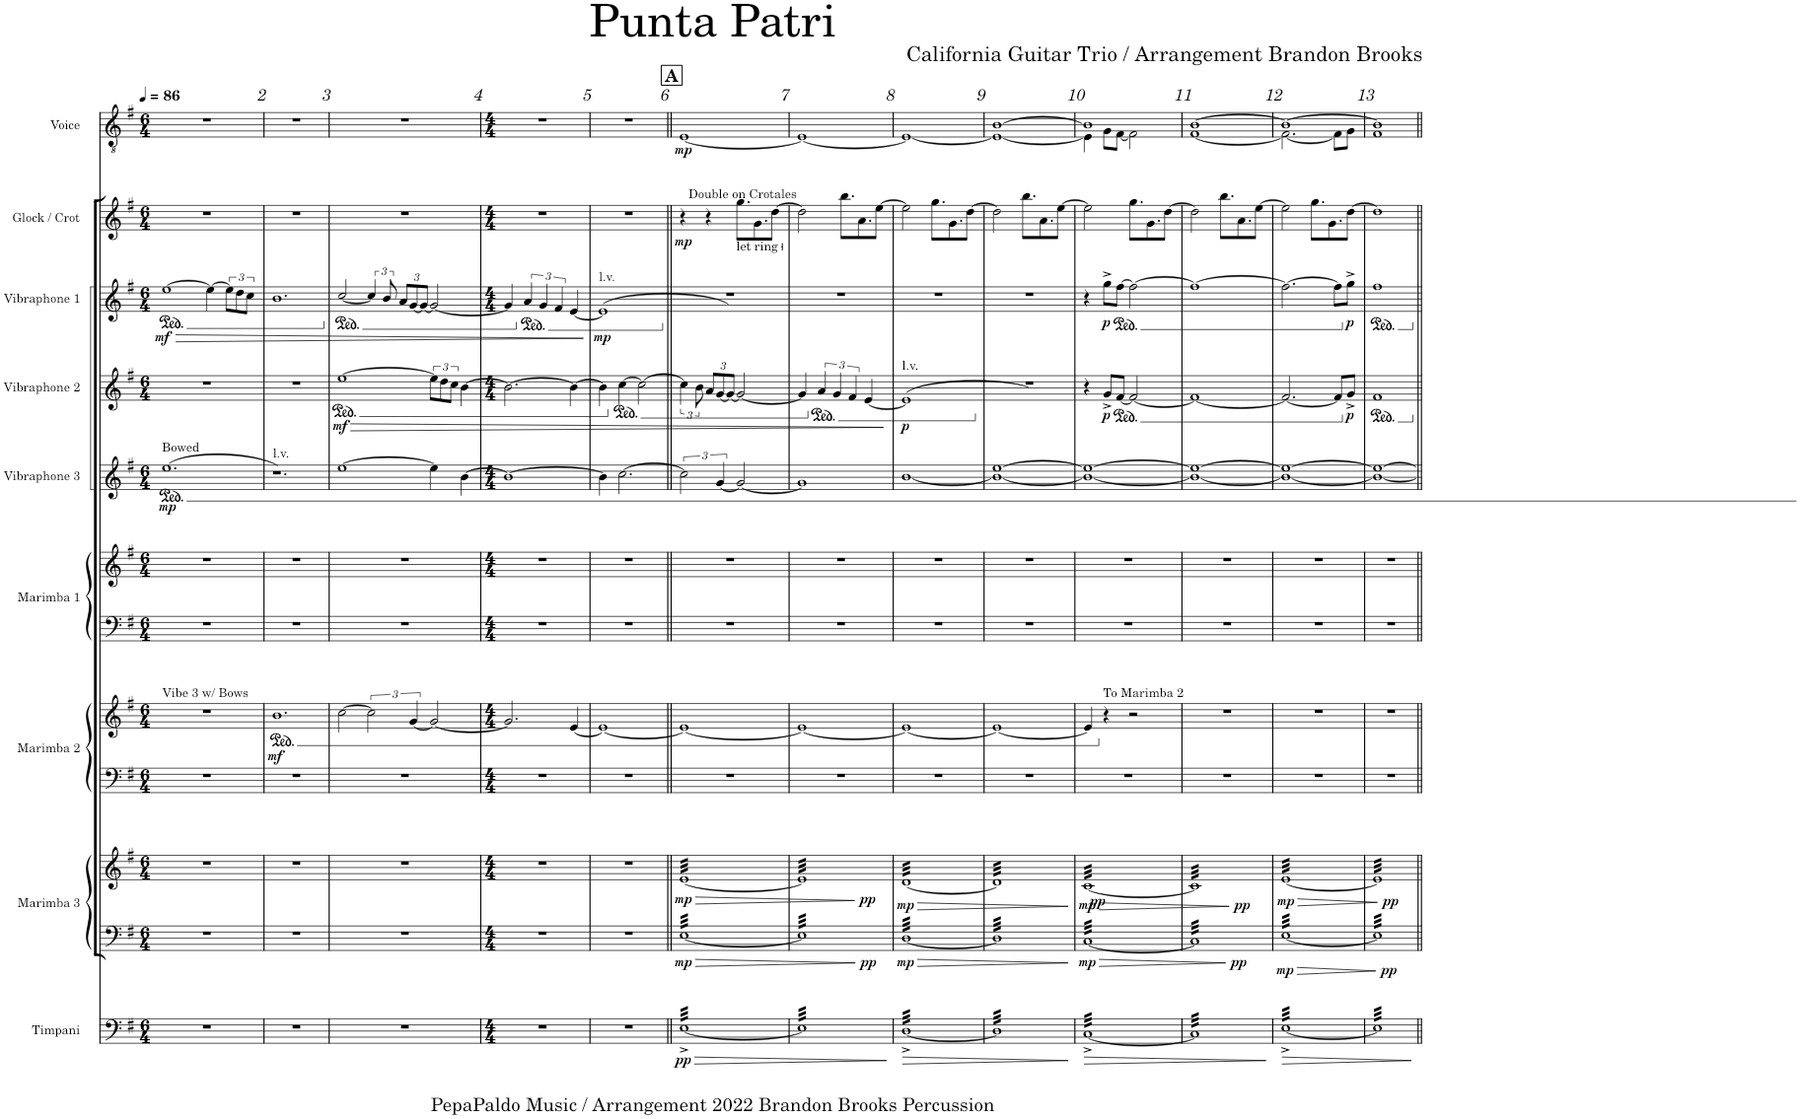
**kern	**dynam	**kern	**kern	**dynam	**kern	**kern	**dynam	**kern	**kern	**kern	**dynam	**kern	**dynam	**kern	**dynam	**kern	**dynam	**kern	**dynam
*part9	*part9	*part8	*part8	*part8	*part7	*part7	*part7	*part6	*part6	*part5	*part5	*part4	*part4	*part3	*part3	*part2	*part2	*part1	*part1
*staff12	*staff12	*staff11	*staff10	*staff10/11	*staff9	*staff8	*staff8/9	*staff7	*staff6	*staff5	*staff5	*staff4	*staff4	*staff3	*staff3	*staff2	*staff2	*staff1	*staff1
*I"Timpani	*	*I"Marimba 3	*	*	*I"Marimba 2	*	*	*I"Marimba 1	*	*I"Vibraphone 3	*	*I"Vibraphone 2	*	*I"Vibraphone 1	*	*I"Glock / Crot	*	*I"Voice	*
*I'Timp.	*	*I'Mrm. 3	*	*	*I'Mrm. 2	*	*	*I'Mrm. 1	*	*I'Vib. 3	*	*I'Vib. 2	*	*I'Vib. 1	*	*I'Glock / Crot	*	*I'V.	*
*clefF4	*	*clefF4	*clefG2	*	*clefF4	*clefG2	*	*clefF4	*clefG2	*clefG2	*	*clefG2	*	*clefG2	*	*clefG2	*	*clefGv2	*
*	*	*	*	*	*	*	*	*	*	*	*	*	*	*	*	*Trd-14c-24	*	*	*
*k[f#]	*	*k[f#]	*k[f#]	*	*k[f#]	*k[f#]	*	*k[f#]	*k[f#]	*k[f#]	*	*k[f#]	*	*k[f#]	*	*k[f#]	*	*k[f#]	*
*M6/4	*	*M6/4	*M6/4	*	*M6/4	*M6/4	*	*M6/4	*M6/4	*M6/4	*	*M6/4	*	*M6/4	*	*M6/4	*	*M6/4	*
*MM86	*	*MM86	*MM86	*	*MM86	*MM86	*	*MM86	*MM86	*MM86	*	*MM86	*	*MM86	*	*MM86	*	*MM86	*
*	*	*	*	*	*	*	*	*	*	*	*	*	*	*ped	*	*	*	*	*
=1	=1	=1	=1	=1	=1	=1	=1	=1	=1	=1	=1	=1	=1	=1	=1	=1	=1	=1	=1
!	!	!	!	!	!	!	!	!	!	!LO:TX:a:t=Bowed	!	!	!	!	!	!	!	!	!
!	!	!	!	!	!	!LO:TX:a:t=Vibe 3 w/ Bows	!	!	!	!	!	!	!	!	!	!	!	!	!
!	!	!	!	!	!	!	!	!	!	!	!LO:DY:b	!	!	!	!LO:DY:b	!	!	!	!
1.r	.	1.r	1.r	.	1.r	1.r	.	1.r	1.r	(>1.ee	mp	1.r	.	[1ee	mf	1.r	.	1.r	.
!	!	!	!	!	!	!	!	!	!	!	!	!	!	!	!LO:HP:b	!	!	!	!
.	.	.	.	.	.	.	.	.	.	.	.	.	.	4ee\_	>	.	.	.	.
.	.	.	.	.	.	.	.	.	.	.	.	.	.	12ee\L]	.	.	.	.	.
.	.	.	.	.	.	.	.	.	.	.	.	.	.	12dd\	.	.	.	.	.
.	.	.	.	.	.	.	.	.	.	.	.	.	.	12cc\J	.	.	.	.	.
=2	=2	=2	=2	=2	=2	=2	=2	=2	=2	=2	=2	=2	=2	=2	=2	=2	=2	=2	=2
*	*	*	*	*	*	*ped	*	*	*	*	*	*	*	*	*	*	*	*	*
!	!	!	!	!	!	!	!	!	!	!LO:TX:a:t=l.v.	!	!	!	!	!	!	!	!	!
!	!	!	!	!	!	!	!LO:DY:b	!	!	!	!	!	!	!	!	!	!	!	!
1.r	.	1.r	1.r	.	1.r	1.b	mf	1.r	1.r	1.r)	.	1.r	.	1.b	.	1.r	.	1.r	.
=3	=3	=3	=3	=3	=3	=3	=3	=3	=3	=3	=3	=3	=3	=3	=3	=3	=3	=3	=3
*	*	*	*	*	*	*	*	*	*	*	*	*ped	*	*	*	*	*	*	*
*	*	*	*	*	*	*	*	*	*	*	*	*	*	*Xped	*	*	*	*	*
*	*	*	*	*	*	*	*	*	*	*	*	*	*	*ped	*	*	*	*	*
!	!	!	!	!	!	!	!	!	!	!	!	!	!LO:DY:b	!	!	!	!	!	!
1.r	.	1.r	1.r	.	1.r	[2cc\	.	1.r	1.r	[1ee	.	[1ee	mf	[2cc/	.	1.r	.	1.r	.
.	.	.	.	.	.	3cc\]	.	.	.	.	.	.	.	6cc/]	.	.	.	.	.
.	.	.	.	.	.	.	.	.	.	.	.	.	.	12b/	.	.	.	.	.
*	*	*	*	*	*	*	*	*	*	*	*	*	*	*Xbrackettup	*	*	*	*	*
.	.	.	.	.	.	.	.	.	.	.	.	.	.	12a/L	.	.	.	.	.
.	.	.	.	.	.	[6g/	.	.	.	.	.	.	.	[12g/	.	.	.	.	.
.	.	.	.	.	.	.	.	.	.	.	.	.	.	12g/J_	.	.	.	.	.
!	!	!	!	!	!	!	!	!	!	!	!	!	!LO:HP:b	!	!	!	!	!	!
.	.	.	.	.	.	2g/_	.	.	.	4ee\]	.	12ee\L]	>	2g/_	.	.	.	.	.
.	.	.	.	.	.	.	.	.	.	.	.	12dd\	.	.	.	.	.	.	.
.	.	.	.	.	.	.	.	.	.	.	.	12cc\J	.	.	.	.	.	.	.
.	.	.	.	.	.	.	.	.	.	[4b\	.	[4b\	.	.	.	.	.	.	.
=4	=4	=4	=4	=4	=4	=4	=4	=4	=4	=4	=4	=4	=4	=4	=4	=4	=4	=4	=4
*M4/4	*	*M4/4	*M4/4	*	*M4/4	*M4/4	*	*M4/4	*M4/4	*M4/4	*	*M4/4	*	*M4/4	*	*M4/4	*	*M4/4	*
1r	.	1r	1r	.	1r	2.g/]	.	1r	1r	1b_	.	2.b\_	.	4g/]	.	1r	.	1r	.
*	*	*	*	*	*	*	*	*	*	*	*	*	*	*Xped	*	*	*	*	*
*	*	*	*	*	*	*	*	*	*	*	*	*	*	*ped	*	*	*	*	*
*	*	*	*	*	*	*	*	*	*	*	*	*	*	*brackettup	*	*	*	*	*
.	.	.	.	.	.	.	.	.	.	.	.	.	.	6a/	.	.	.	.	.
.	.	.	.	.	.	.	.	.	.	.	.	.	.	6g/	.	.	.	.	.
.	.	.	.	.	.	.	.	.	.	.	.	.	.	6f#/	.	.	.	.	.
.	.	.	.	.	.	[4e/	.	.	.	.	.	4b\_	.	[4e/	.	.	.	.	.
.	.	.	.	.	.	.	.	.	.	.	.	.	.	.	]	.	.	.	.
=5	=5	=5	=5	=5	=5	=5	=5	=5	=5	=5	=5	=5	=5	=5	=5	=5	=5	=5	=5
!	!	!	!	!	!	!	!	!	!	!	!	!	!	!LO:TX:a:t=l.v.	!	!	!	!	!
!	!	!	!	!	!	!	!	!	!	!	!	!	!	!	!LO:DY:b	!	!	!	!
1r	.	1r	1r	.	1r	1e_	.	1r	1r	4b\]	.	4b\]	.	(>1e]	mp	1r	.	1r	.
*	*	*	*	*	*	*	*	*	*	*	*	*Xped	*	*	*	*	*	*	*
*	*	*	*	*	*	*	*	*	*	*	*	*ped	*	*	*	*	*	*	*
.	.	.	.	.	.	.	.	.	.	[2.cc\	.	[4cc\	.	.	.	.	.	.	.
.	.	.	.	.	.	.	.	.	.	.	.	2cc\_	.	.	.	.	.	.	.
!!LO:REH:place=s1:a:B:cj:fs=14:t=A
=6||	=6||	=6||	=6||	=6||	=6||	=6||	=6||	=6||	=6||	=6||	=6||	=6||	=6||	=6||	=6||	=6||	=6||	=6||	=6||
!	!LO:HP:b	!	!	!LO:HP:b	!	!	!	!	!	!	!	!	!	!	!	!	!	!	!
*	*	*	*	*	*	*	*	*	*	*	*	*	*	*Xped	*	*	*	*	*
*	*	*	*	*	*	*	*	*	*	*	*	*	*	*	*	*	*	*^	*
!	!LO:DY:n=1:b	!	!	!LO:DY:n=1:b=2	!	!	!	!	!	!	!	!	!	!	!	!	!	!	!	!
!	!	!	!	!LO:DY:n=2:b	!	!	!	!	!	!	!	!	!	!	!	!	!LO:DY:b	!	!	!LO:DY:b
*tremolo	*	*	*	*	*	*	*	*	*	*	*	*	*	*	*	*	*	*	*	*
*	*	*tremolo	*	*	*	*	*	*	*	*	*	*	*	*	*	*	*	*	*	*
*	*	*	*tremolo	*	*	*	*	*	*	*	*	*	*	*	*	*	*	*	*	*
[32E^LLL	> pp	[32ELLL	[32eLLL	> mp mp	1r	1e_	.	1r	1r	3cc\]	.	6cc\]	.	1r)	.	4r	mp	1ryy	[1E	mp
32E^	.	32E	32e	.	.	.	.	.	.	.	.	.	.	.	.	.	.	.	.	.
32E^	.	32E	32e	.	.	.	.	.	.	.	.	.	.	.	.	.	.	.	.	.
32E^	.	32E	32e	.	.	.	.	.	.	.	.	.	.	.	.	.	.	.	.	.
32E^	.	32E	32e	.	.	.	.	.	.	.	.	.	.	.	.	.	.	.	.	.
32E^	.	32E	32e	.	.	.	.	.	.	.	.	.	.	.	.	.	.	.	.	.
.	.	.	.	.	.	.	.	.	.	.	.	12b\	.	.	.	.	.	.	.	.
32E^	.	32E	32e	.	.	.	.	.	.	.	.	.	.	.	.	.	.	.	.	.
32E^	.	32E	32e	.	.	.	.	.	.	.	.	.	.	.	.	.	.	.	.	.
*	*	*	*	*	*	*	*	*	*	*	*	*Xbrackettup	*	*	*	*	*	*	*	*
32E^	.	32E	32e	.	.	.	.	.	.	.	.	12a/L	.	.	.	4r	.	.	.	.
32E^	.	32E	32e	.	.	.	.	.	.	.	.	.	.	.	.	.	.	.	.	.
32E^	.	32E	32e	.	.	.	.	.	.	.	.	.	.	.	.	.	.	.	.	.
.	.	.	.	.	.	.	.	.	.	[6g/	.	[12g/	.	.	.	.	.	.	.	.
32E^	.	32E	32e	.	.	.	.	.	.	.	.	.	.	.	.	.	.	.	.	.
32E^	.	32E	32e	.	.	.	.	.	.	.	.	.	.	.	.	.	.	.	.	.
32E^	.	32E	32e	.	.	.	.	.	.	.	.	.	.	.	.	.	.	.	.	.
.	.	.	.	.	.	.	.	.	.	.	.	12g/J_	.	.	.	.	.	.	.	.
32E^	.	32E	32e	.	.	.	.	.	.	.	.	.	.	.	.	.	.	.	.	.
32E^	.	32E	32e	.	.	.	.	.	.	.	.	.	.	.	.	.	.	.	.	.
!	!	!	!	!	!	!	!	!	!	!	!	!	!	!	!	!LO:TX:a:t=Double on Crotales	!	!	!	!
!	!	!	!	!	!	!	!	!	!	!	!	!	!	!	!	!LO:TX:b:t=let ring	!	!	!	!
32E^	.	32E	32e	.	.	.	.	.	.	2g/_	.	2g/_	.	.	.	8.gg\L	.	.	.	.
32E^	.	32E	32e	.	.	.	.	.	.	.	.	.	.	.	.	.	.	.	.	.
32E^	.	32E	32e	.	.	.	.	.	.	.	.	.	.	.	.	.	.	.	.	.
32E^	.	32E	32e	.	.	.	.	.	.	.	.	.	.	.	.	.	.	.	.	.
32E^	.	32E	32e	.	.	.	.	.	.	.	.	.	.	.	.	.	.	.	.	.
32E^	.	32E	32e	.	.	.	.	.	.	.	.	.	.	.	.	.	.	.	.	.
32E^	.	32E	32e	.	.	.	.	.	.	.	.	.	.	.	.	8.g\	.	.	.	.
32E^	.	32E	32e	.	.	.	.	.	.	.	.	.	.	.	.	.	.	.	.	.
32E^	.	32E	32e	.	.	.	.	.	.	.	.	.	.	.	.	.	.	.	.	.
32E^	.	32E	32e	.	.	.	.	.	.	.	.	.	.	.	.	.	.	.	.	.
32E^	.	32E	32e	.	.	.	.	.	.	.	.	.	.	.	.	.	.	.	.	.
32E^	.	32E	32e	.	.	.	.	.	.	.	.	.	.	.	.	.	.	.	.	.
32E^	.	32E	32e	.	.	.	.	.	.	.	.	.	.	.	.	[8dd\J	.	.	.	.
32E^	.	32E	32e	.	.	.	.	.	.	.	.	.	.	.	.	.	.	.	.	.
32E^	.	32E	32e	.	.	.	.	.	.	.	.	.	.	.	.	.	.	.	.	.
32E^JJJ	.	32EJJJ	32eJJJ	.	.	.	.	.	.	.	.	.	.	.	.	.	.	.	.	.
*	*	*	*	*	*	*	*	*	*	*	*	*	*	*	*	*	*	*v	*v	*
.	.	.	.	]	.	.	.	.	.	.	.	.	.	.	.	.	.	.	.
=7	=7	=7	=7	=7	=7	=7	=7	=7	=7	=7	=7	=7	=7	=7	=7	=7	=7	=7	=7
*	*	*	*	*	*	*	*	*	*	*	*	*	*	*	*	*	*	*^	*
!	!	!	!	!LO:DY:b=2	!	!	!	!	!	!	!	!	!	!	!	!	!	!	!	!
!	!	!	!	!LO:DY:n=1:b	!	!	!	!	!	!	!	!	!	!	!	!	!	!	!	!
32E]LLL	.	32E]LLL	32e]LLL	pp pp	1r	1e_	.	1r	1r	1g]	.	4g/]	.	1r	.	2dd\]	.	1ryy	1E_	.
32E	.	32E	32e	.	.	.	.	.	.	.	.	.	.	.	.	.	.	.	.	.
32E	.	32E	32e	.	.	.	.	.	.	.	.	.	.	.	.	.	.	.	.	.
32E	.	32E	32e	.	.	.	.	.	.	.	.	.	.	.	.	.	.	.	.	.
32E	.	32E	32e	.	.	.	.	.	.	.	.	.	.	.	.	.	.	.	.	.
32E	.	32E	32e	.	.	.	.	.	.	.	.	.	.	.	.	.	.	.	.	.
32E	.	32E	32e	.	.	.	.	.	.	.	.	.	.	.	.	.	.	.	.	.
32E	.	32E	32e	.	.	.	.	.	.	.	.	.	.	.	.	.	.	.	.	.
*	*	*	*	*	*	*	*	*	*	*	*	*Xped	*	*	*	*	*	*	*	*
*	*	*	*	*	*	*	*	*	*	*	*	*ped	*	*	*	*	*	*	*	*
*	*	*	*	*	*	*	*	*	*	*	*	*brackettup	*	*	*	*	*	*	*	*
32E	.	32E	32e	.	.	.	.	.	.	.	.	6a/	.	.	.	.	.	.	.	.
32E	.	32E	32e	.	.	.	.	.	.	.	.	.	.	.	.	.	.	.	.	.
32E	.	32E	32e	.	.	.	.	.	.	.	.	.	.	.	.	.	.	.	.	.
32E	.	32E	32e	.	.	.	.	.	.	.	.	.	.	.	.	.	.	.	.	.
32E	.	32E	32e	.	.	.	.	.	.	.	.	.	.	.	.	.	.	.	.	.
32E	.	32E	32e	.	.	.	.	.	.	.	.	.	.	.	.	.	.	.	.	.
.	.	.	.	.	.	.	.	.	.	.	.	6g/	.	.	.	.	.	.	.	.
32E	.	32E	32e	.	.	.	.	.	.	.	.	.	.	.	.	.	.	.	.	.
32E	.	32E	32e	.	.	.	.	.	.	.	.	.	.	.	.	.	.	.	.	.
32E	.	32E	32e	.	.	.	.	.	.	.	.	.	.	.	.	8.bb\L	.	.	.	.
32E	.	32E	32e	.	.	.	.	.	.	.	.	.	.	.	.	.	.	.	.	.
32E	.	32E	32e	.	.	.	.	.	.	.	.	.	.	.	.	.	.	.	.	.
.	.	.	.	.	.	.	.	.	.	.	.	6f#/	.	.	.	.	.	.	.	.
32E	.	32E	32e	.	.	.	.	.	.	.	.	.	.	.	.	.	.	.	.	.
32E	.	32E	32e	.	.	.	.	.	.	.	.	.	.	.	.	.	.	.	.	.
32E	.	32E	32e	.	.	.	.	.	.	.	.	.	.	.	.	.	.	.	.	.
32E	.	32E	32e	.	.	.	.	.	.	.	.	.	.	.	.	8.a\	.	.	.	.
32E	.	32E	32e	.	.	.	.	.	.	.	.	.	.	.	.	.	.	.	.	.
32E	.	32E	32e	.	.	.	.	.	.	.	.	[4e/	.	.	.	.	.	.	.	.
32E	.	32E	32e	.	.	.	.	.	.	.	.	.	.	.	.	.	.	.	.	.
32E	.	32E	32e	.	.	.	.	.	.	.	.	.	.	.	.	.	.	.	.	.
32E	.	32E	32e	.	.	.	.	.	.	.	.	.	.	.	.	.	.	.	.	.
32E	.	32E	32e	.	.	.	.	.	.	.	.	.	.	.	.	[8ee\J	.	.	.	.
32E	.	32E	32e	.	.	.	.	.	.	.	.	.	.	.	.	.	.	.	.	.
32E	.	32E	32e	.	.	.	.	.	.	.	.	.	.	.	.	.	.	.	.	.
32EJJJ	.	32EJJJ	32eJJJ	.	.	.	.	.	.	.	.	.	.	.	.	.	.	.	.	.
*	*	*	*	*	*	*	*	*	*	*	*	*	*	*	*	*	*	*v	*v	*
.	]	.	.	.	.	.	.	.	.	.	.	.	]	.	.	.	.	.	.
=8	=8	=8	=8	=8	=8	=8	=8	=8	=8	=8	=8	=8	=8	=8	=8	=8	=8	=8	=8
!	!	!	!	!	!	!	!	!	!	!	!	!LO:TX:a:t=l.v.	!	!	!	!	!	!	!
!	!LO:HP:b	!	!	!LO:HP:b	!	!	!	!	!	!	!	!	!	!	!	!	!	!	!
*	*	*	*	*	*	*	*	*	*	*	*	*	*	*	*	*	*	*^	*
!	!	!	!	!LO:DY:n=1:b=2	!	!	!	!	!	!	!	!	!	!	!	!	!	!	!	!
!	!	!	!	!LO:DY:n=2:b	!	!	!	!	!	!	!	!	!LO:DY:b	!	!	!	!	!	!	!
[32D^LLL	>	[32DLLL	[32dLLL	> mp mp	1r	1e_	.	1r	1r	[<1b	.	(>1e]	p	1r	.	2ee\]	.	1ryy	1E_	.
32D^	.	32D	32d	.	.	.	.	.	.	.	.	.	.	.	.	.	.	.	.	.
32D^	.	32D	32d	.	.	.	.	.	.	.	.	.	.	.	.	.	.	.	.	.
32D^	.	32D	32d	.	.	.	.	.	.	.	.	.	.	.	.	.	.	.	.	.
32D^	.	32D	32d	.	.	.	.	.	.	.	.	.	.	.	.	.	.	.	.	.
32D^	.	32D	32d	.	.	.	.	.	.	.	.	.	.	.	.	.	.	.	.	.
32D^	.	32D	32d	.	.	.	.	.	.	.	.	.	.	.	.	.	.	.	.	.
32D^	.	32D	32d	.	.	.	.	.	.	.	.	.	.	.	.	.	.	.	.	.
32D^	.	32D	32d	.	.	.	.	.	.	.	.	.	.	.	.	.	.	.	.	.
32D^	.	32D	32d	.	.	.	.	.	.	.	.	.	.	.	.	.	.	.	.	.
32D^	.	32D	32d	.	.	.	.	.	.	.	.	.	.	.	.	.	.	.	.	.
32D^	.	32D	32d	.	.	.	.	.	.	.	.	.	.	.	.	.	.	.	.	.
32D^	.	32D	32d	.	.	.	.	.	.	.	.	.	.	.	.	.	.	.	.	.
32D^	.	32D	32d	.	.	.	.	.	.	.	.	.	.	.	.	.	.	.	.	.
32D^	.	32D	32d	.	.	.	.	.	.	.	.	.	.	.	.	.	.	.	.	.
32D^	.	32D	32d	.	.	.	.	.	.	.	.	.	.	.	.	.	.	.	.	.
32D^	.	32D	32d	.	.	.	.	.	.	.	.	.	.	.	.	8.gg\L	.	.	.	.
32D^	.	32D	32d	.	.	.	.	.	.	.	.	.	.	.	.	.	.	.	.	.
32D^	.	32D	32d	.	.	.	.	.	.	.	.	.	.	.	.	.	.	.	.	.
32D^	.	32D	32d	.	.	.	.	.	.	.	.	.	.	.	.	.	.	.	.	.
32D^	.	32D	32d	.	.	.	.	.	.	.	.	.	.	.	.	.	.	.	.	.
32D^	.	32D	32d	.	.	.	.	.	.	.	.	.	.	.	.	.	.	.	.	.
32D^	.	32D	32d	.	.	.	.	.	.	.	.	.	.	.	.	8.g\	.	.	.	.
32D^	.	32D	32d	.	.	.	.	.	.	.	.	.	.	.	.	.	.	.	.	.
32D^	.	32D	32d	.	.	.	.	.	.	.	.	.	.	.	.	.	.	.	.	.
32D^	.	32D	32d	.	.	.	.	.	.	.	.	.	.	.	.	.	.	.	.	.
32D^	.	32D	32d	.	.	.	.	.	.	.	.	.	.	.	.	.	.	.	.	.
32D^	.	32D	32d	.	.	.	.	.	.	.	.	.	.	.	.	.	.	.	.	.
32D^	.	32D	32d	.	.	.	.	.	.	.	.	.	.	.	.	[8dd\J	.	.	.	.
32D^	.	32D	32d	.	.	.	.	.	.	.	.	.	.	.	.	.	.	.	.	.
32D^	.	32D	32d	.	.	.	.	.	.	.	.	.	.	.	.	.	.	.	.	.
32D^JJJ	.	32DJJJ	32dJJJ	.	.	.	.	.	.	.	.	.	.	.	.	.	.	.	.	.
=9	=9	=9	=9	=9	=9	=9	=9	=9	=9	=9	=9	=9	=9	=9	=9	=9	=9	=9	=9	=9
*	*	*	*	*	*	*	*	*	*	*	*	*Xped	*	*	*	*	*	*	*	*
!	!	!	!	!LO:DY:b	!	!	!	!	!	!	!	!	!	!	!	!	!	!	!	!
32D]LLL	.	32D]LLL	32d]LLL	pp	1r	1e_	.	1r	1r	1b_ [1ee	.	1r)	.	1r	.	2dd\]	.	1ryy	1E_ [>1B	.
32D	.	32D	32d	.	.	.	.	.	.	.	.	.	.	.	.	.	.	.	.	.
32D	.	32D	32d	.	.	.	.	.	.	.	.	.	.	.	.	.	.	.	.	.
32D	.	32D	32d	.	.	.	.	.	.	.	.	.	.	.	.	.	.	.	.	.
32D	.	32D	32d	.	.	.	.	.	.	.	.	.	.	.	.	.	.	.	.	.
32D	.	32D	32d	.	.	.	.	.	.	.	.	.	.	.	.	.	.	.	.	.
32D	.	32D	32d	.	.	.	.	.	.	.	.	.	.	.	.	.	.	.	.	.
32D	.	32D	32d	.	.	.	.	.	.	.	.	.	.	.	.	.	.	.	.	.
32D	.	32D	32d	.	.	.	.	.	.	.	.	.	.	.	.	.	.	.	.	.
32D	.	32D	32d	.	.	.	.	.	.	.	.	.	.	.	.	.	.	.	.	.
32D	.	32D	32d	.	.	.	.	.	.	.	.	.	.	.	.	.	.	.	.	.
32D	.	32D	32d	.	.	.	.	.	.	.	.	.	.	.	.	.	.	.	.	.
32D	.	32D	32d	.	.	.	.	.	.	.	.	.	.	.	.	.	.	.	.	.
32D	.	32D	32d	.	.	.	.	.	.	.	.	.	.	.	.	.	.	.	.	.
32D	.	32D	32d	.	.	.	.	.	.	.	.	.	.	.	.	.	.	.	.	.
32D	.	32D	32d	.	.	.	.	.	.	.	.	.	.	.	.	.	.	.	.	.
32D	.	32D	32d	.	.	.	.	.	.	.	.	.	.	.	.	8.bb\L	.	.	.	.
32D	.	32D	32d	.	.	.	.	.	.	.	.	.	.	.	.	.	.	.	.	.
32D	.	32D	32d	.	.	.	.	.	.	.	.	.	.	.	.	.	.	.	.	.
32D	.	32D	32d	.	.	.	.	.	.	.	.	.	.	.	.	.	.	.	.	.
32D	.	32D	32d	.	.	.	.	.	.	.	.	.	.	.	.	.	.	.	.	.
32D	.	32D	32d	.	.	.	.	.	.	.	.	.	.	.	.	.	.	.	.	.
32D	.	32D	32d	.	.	.	.	.	.	.	.	.	.	.	.	8.a\	.	.	.	.
32D	.	32D	32d	.	.	.	.	.	.	.	.	.	.	.	.	.	.	.	.	.
32D	.	32D	32d	.	.	.	.	.	.	.	.	.	.	.	.	.	.	.	.	.
32D	.	32D	32d	.	.	.	.	.	.	.	.	.	.	.	.	.	.	.	.	.
32D	.	32D	32d	.	.	.	.	.	.	.	.	.	.	.	.	.	.	.	.	.
32D	.	32D	32d	.	.	.	.	.	.	.	.	.	.	.	.	.	.	.	.	.
32D	.	32D	32d	.	.	.	.	.	.	.	.	.	.	.	.	[8ee\J	.	.	.	.
32D	.	32D	32d	.	.	.	.	.	.	.	.	.	.	.	.	.	.	.	.	.
32D	.	32D	32d	.	.	.	.	.	.	.	.	.	.	.	.	.	.	.	.	.
32DJJJ	.	32DJJJ	32dJJJ	.	.	.	.	.	.	.	.	.	.	.	.	.	.	.	.	.
*	*	*	*	*	*	*	*	*	*	*	*	*	*	*	*	*	*	*v	*v	*
.	]	.	.	]	.	.	.	.	.	.	.	.	.	.	.	.	.	.	.
=10	=10	=10	=10	=10	=10	=10	=10	=10	=10	=10	=10	=10	=10	=10	=10	=10	=10	=10	=10
!	!LO:HP:b	!	!	!LO:HP:b	!	!	!	!	!	!	!	!	!	!	!	!	!	!	!
*	*	*	*	*	*	*	*	*	*	*	*	*	*	*	*	*	*	*^	*
!	!	!	!	!LO:DY:n=1:b=2	!	!	!	!	!	!	!	!	!	!	!	!	!	!	!	!
!	!	!	!	!LO:DY:n=2:b	!	!	!	!	!	!	!	!	!	!	!	!	!	!	!	!
[32C^LLL	>	[32CLLL	[32cLLL	> mp mp	1r	4e/]	.	1r	1r	1b_ 1ee_	.	4r	.	4r	.	2ee\]	.	1B]	4E\]	.
32C^	.	32C	32c	.	.	.	.	.	.	.	.	.	.	.	.	.	.	.	.	.
32C^	.	32C	32c	.	.	.	.	.	.	.	.	.	.	.	.	.	.	.	.	.
32C^	.	32C	32c	.	.	.	.	.	.	.	.	.	.	.	.	.	.	.	.	.
32C^	.	32C	32c	.	.	.	.	.	.	.	.	.	.	.	.	.	.	.	.	.
32C^	.	32C	32c	.	.	.	.	.	.	.	.	.	.	.	.	.	.	.	.	.
32C^	.	32C	32c	.	.	.	.	.	.	.	.	.	.	.	.	.	.	.	.	.
32C^	.	32C	32c	.	.	.	.	.	.	.	.	.	.	.	.	.	.	.	.	.
*	*	*	*	*	*	*Xped	*	*	*	*	*	*	*	*	*	*	*	*	*	*
!	!	!	!	!	!	!LO:TX:a:t=To Marimba 2	!	!	!	!	!	!	!	!	!	!	!	!	!	!
!	!	!	!	!	!	!	!	!	!	!	!	!	!LO:DY:b	!	!LO:DY:b	!	!	!	!	!
32C^	.	32C	32c	.	.	4r	.	.	.	.	.	8g^/L	p	8gg^\L	p	.	.	.	8G\L	.
32C^	.	32C	32c	.	.	.	.	.	.	.	.	.	.	.	.	.	.	.	.	.
32C^	.	32C	32c	.	.	.	.	.	.	.	.	.	.	.	.	.	.	.	.	.
32C^	.	32C	32c	.	.	.	.	.	.	.	.	.	.	.	.	.	.	.	.	.
*	*	*	*	*	*	*	*	*	*	*	*	*ped	*	*	*	*	*	*	*	*
*	*	*	*	*	*	*	*	*	*	*	*	*	*	*ped	*	*	*	*	*	*
32C^	.	32C	32c	.	.	.	.	.	.	.	.	[8f#/J	.	[8ff#\J	.	.	.	.	[8F#\J	.
32C^	.	32C	32c	.	.	.	.	.	.	.	.	.	.	.	.	.	.	.	.	.
32C^	.	32C	32c	.	.	.	.	.	.	.	.	.	.	.	.	.	.	.	.	.
32C^	.	32C	32c	.	.	.	.	.	.	.	.	.	.	.	.	.	.	.	.	.
32C^	.	32C	32c	.	.	2r	.	.	.	.	.	2f#/_	.	2ff#\_	.	8.gg\L	.	.	2F#\]	.
32C^	.	32C	32c	.	.	.	.	.	.	.	.	.	.	.	.	.	.	.	.	.
32C^	.	32C	32c	.	.	.	.	.	.	.	.	.	.	.	.	.	.	.	.	.
32C^	.	32C	32c	.	.	.	.	.	.	.	.	.	.	.	.	.	.	.	.	.
32C^	.	32C	32c	.	.	.	.	.	.	.	.	.	.	.	.	.	.	.	.	.
32C^	.	32C	32c	.	.	.	.	.	.	.	.	.	.	.	.	.	.	.	.	.
32C^	.	32C	32c	.	.	.	.	.	.	.	.	.	.	.	.	8.g\	.	.	.	.
32C^	.	32C	32c	.	.	.	.	.	.	.	.	.	.	.	.	.	.	.	.	.
32C^	.	32C	32c	.	.	.	.	.	.	.	.	.	.	.	.	.	.	.	.	.
32C^	.	32C	32c	.	.	.	.	.	.	.	.	.	.	.	.	.	.	.	.	.
32C^	.	32C	32c	.	.	.	.	.	.	.	.	.	.	.	.	.	.	.	.	.
32C^	.	32C	32c	.	.	.	.	.	.	.	.	.	.	.	.	.	.	.	.	.
32C^	.	32C	32c	.	.	.	.	.	.	.	.	.	.	.	.	[8dd\J	.	.	.	.
32C^	.	32C	32c	.	.	.	.	.	.	.	.	.	.	.	.	.	.	.	.	.
32C^	.	32C	32c	.	.	.	.	.	.	.	.	.	.	.	.	.	.	.	.	.
32C^JJJ	.	32CJJJ	32cJJJ	.	.	.	.	.	.	.	.	.	.	.	.	.	.	.	.	.
*	*	*	*	*	*	*	*	*	*	*	*	*	*	*	*	*	*	*v	*v	*
.	.	.	.	]	.	.	.	.	.	.	.	.	.	.	.	.	.	.	.
=11	=11	=11	=11	=11	=11	=11	=11	=11	=11	=11	=11	=11	=11	=11	=11	=11	=11	=11	=11
*	*	*	*	*	*	*	*	*	*	*	*	*	*	*	*	*	*	*^	*
!	!	!	!	!LO:DY:b=2	!	!	!	!	!	!	!	!	!	!	!	!	!	!	!	!
!	!	!	!	!LO:DY:n=1:b	!	!	!	!	!	!	!	!	!	!	!	!	!	!	!	!
32C]LLL	.	32C]LLL	32c]LLL	pp pp	1r	1r	.	1r	1r	1b_ 1ee_	.	1f#_	.	1ff#_	.	2dd\]	.	[1B	[1F#	.
32C	.	32C	32c	.	.	.	.	.	.	.	.	.	.	.	.	.	.	.	.	.
32C	.	32C	32c	.	.	.	.	.	.	.	.	.	.	.	.	.	.	.	.	.
32C	.	32C	32c	.	.	.	.	.	.	.	.	.	.	.	.	.	.	.	.	.
32C	.	32C	32c	.	.	.	.	.	.	.	.	.	.	.	.	.	.	.	.	.
32C	.	32C	32c	.	.	.	.	.	.	.	.	.	.	.	.	.	.	.	.	.
32C	.	32C	32c	.	.	.	.	.	.	.	.	.	.	.	.	.	.	.	.	.
32C	.	32C	32c	.	.	.	.	.	.	.	.	.	.	.	.	.	.	.	.	.
32C	.	32C	32c	.	.	.	.	.	.	.	.	.	.	.	.	.	.	.	.	.
32C	.	32C	32c	.	.	.	.	.	.	.	.	.	.	.	.	.	.	.	.	.
32C	.	32C	32c	.	.	.	.	.	.	.	.	.	.	.	.	.	.	.	.	.
32C	.	32C	32c	.	.	.	.	.	.	.	.	.	.	.	.	.	.	.	.	.
32C	.	32C	32c	.	.	.	.	.	.	.	.	.	.	.	.	.	.	.	.	.
32C	.	32C	32c	.	.	.	.	.	.	.	.	.	.	.	.	.	.	.	.	.
32C	.	32C	32c	.	.	.	.	.	.	.	.	.	.	.	.	.	.	.	.	.
32C	.	32C	32c	.	.	.	.	.	.	.	.	.	.	.	.	.	.	.	.	.
32C	.	32C	32c	.	.	.	.	.	.	.	.	.	.	.	.	8.bb\L	.	.	.	.
32C	.	32C	32c	.	.	.	.	.	.	.	.	.	.	.	.	.	.	.	.	.
32C	.	32C	32c	.	.	.	.	.	.	.	.	.	.	.	.	.	.	.	.	.
32C	.	32C	32c	.	.	.	.	.	.	.	.	.	.	.	.	.	.	.	.	.
32C	.	32C	32c	.	.	.	.	.	.	.	.	.	.	.	.	.	.	.	.	.
32C	.	32C	32c	.	.	.	.	.	.	.	.	.	.	.	.	.	.	.	.	.
32C	.	32C	32c	.	.	.	.	.	.	.	.	.	.	.	.	8.a\	.	.	.	.
32C	.	32C	32c	.	.	.	.	.	.	.	.	.	.	.	.	.	.	.	.	.
32C	.	32C	32c	.	.	.	.	.	.	.	.	.	.	.	.	.	.	.	.	.
32C	.	32C	32c	.	.	.	.	.	.	.	.	.	.	.	.	.	.	.	.	.
32C	.	32C	32c	.	.	.	.	.	.	.	.	.	.	.	.	.	.	.	.	.
32C	.	32C	32c	.	.	.	.	.	.	.	.	.	.	.	.	.	.	.	.	.
32C	.	32C	32c	.	.	.	.	.	.	.	.	.	.	.	.	[8ee\J	.	.	.	.
32C	.	32C	32c	.	.	.	.	.	.	.	.	.	.	.	.	.	.	.	.	.
32C	.	32C	32c	.	.	.	.	.	.	.	.	.	.	.	.	.	.	.	.	.
32CJJJ	.	32CJJJ	32cJJJ	.	.	.	.	.	.	.	.	.	.	.	.	.	.	.	.	.
*	*	*	*	*	*	*	*	*	*	*	*	*	*	*	*	*	*	*v	*v	*
.	]	.	.	.	.	.	.	.	.	.	.	.	.	.	.	.	.	.	.
=12	=12	=12	=12	=12	=12	=12	=12	=12	=12	=12	=12	=12	=12	=12	=12	=12	=12	=12	=12
!	!LO:HP:b	!	!	!LO:HP:b	!	!	!	!	!	!	!	!	!	!	!	!	!	!	!
*	*	*	*	*	*	*	*	*	*	*	*	*	*	*	*	*	*	*^	*
!	!	!	!	!LO:DY:n=1:b=2	!	!	!	!	!	!	!	!	!	!	!	!	!	!	!	!
!	!	!	!	!LO:DY:n=2:b	!	!	!	!	!	!	!	!	!	!	!	!	!	!	!	!
[32E^LLL	>	[32ELLL	[32eLLL	> mp mp	1r	1r	.	1r	1r	1b_ 1ee_	.	2.f#/_	.	2.ff#\_	.	2ee\]	.	1B_	2.F#\_	.
32E^	.	32E	32e	.	.	.	.	.	.	.	.	.	.	.	.	.	.	.	.	.
32E^	.	32E	32e	.	.	.	.	.	.	.	.	.	.	.	.	.	.	.	.	.
32E^	.	32E	32e	.	.	.	.	.	.	.	.	.	.	.	.	.	.	.	.	.
32E^	.	32E	32e	.	.	.	.	.	.	.	.	.	.	.	.	.	.	.	.	.
32E^	.	32E	32e	.	.	.	.	.	.	.	.	.	.	.	.	.	.	.	.	.
32E^	.	32E	32e	.	.	.	.	.	.	.	.	.	.	.	.	.	.	.	.	.
32E^	.	32E	32e	.	.	.	.	.	.	.	.	.	.	.	.	.	.	.	.	.
32E^	.	32E	32e	.	.	.	.	.	.	.	.	.	.	.	.	.	.	.	.	.
32E^	.	32E	32e	.	.	.	.	.	.	.	.	.	.	.	.	.	.	.	.	.
32E^	.	32E	32e	.	.	.	.	.	.	.	.	.	.	.	.	.	.	.	.	.
32E^	.	32E	32e	.	.	.	.	.	.	.	.	.	.	.	.	.	.	.	.	.
32E^	.	32E	32e	.	.	.	.	.	.	.	.	.	.	.	.	.	.	.	.	.
32E^	.	32E	32e	.	.	.	.	.	.	.	.	.	.	.	.	.	.	.	.	.
32E^	.	32E	32e	.	.	.	.	.	.	.	.	.	.	.	.	.	.	.	.	.
32E^	.	32E	32e	.	.	.	.	.	.	.	.	.	.	.	.	.	.	.	.	.
32E^	.	32E	32e	.	.	.	.	.	.	.	.	.	.	.	.	8.gg\L	.	.	.	.
32E^	.	32E	32e	.	.	.	.	.	.	.	.	.	.	.	.	.	.	.	.	.
32E^	.	32E	32e	.	.	.	.	.	.	.	.	.	.	.	.	.	.	.	.	.
32E^	.	32E	32e	.	.	.	.	.	.	.	.	.	.	.	.	.	.	.	.	.
32E^	.	32E	32e	.	.	.	.	.	.	.	.	.	.	.	.	.	.	.	.	.
32E^	.	32E	32e	.	.	.	.	.	.	.	.	.	.	.	.	.	.	.	.	.
32E^	.	32E	32e	.	.	.	.	.	.	.	.	.	.	.	.	8.g\	.	.	.	.
32E^	.	32E	32e	.	.	.	.	.	.	.	.	.	.	.	.	.	.	.	.	.
32E^	.	32E	32e	.	.	.	.	.	.	.	.	8f#/L]	.	8ff#\L]	.	.	.	.	8F#\L]	.
32E^	.	32E	32e	.	.	.	.	.	.	.	.	.	.	.	.	.	.	.	.	.
32E^	.	32E	32e	.	.	.	.	.	.	.	.	.	.	.	.	.	.	.	.	.
32E^	.	32E	32e	.	.	.	.	.	.	.	.	.	.	.	.	.	.	.	.	.
*	*	*	*	*	*	*	*	*	*	*	*	*Xped	*	*	*	*	*	*	*	*
*	*	*	*	*	*	*	*	*	*	*	*	*	*	*Xped	*	*	*	*	*	*
!	!	!	!	!	!	!	!	!	!	!	!	!	!LO:DY:b	!	!LO:DY:b	!	!	!	!	!
32E^	.	32E	32e	.	.	.	.	.	.	.	.	8g^/J	p	8gg^\J	p	[8dd\J	.	.	8G\J	.
32E^	.	32E	32e	.	.	.	.	.	.	.	.	.	.	.	.	.	.	.	.	.
32E^	.	32E	32e	.	.	.	.	.	.	.	.	.	.	.	.	.	.	.	.	.
32E^JJJ	.	32EJJJ	32eJJJ	.	.	.	.	.	.	.	.	.	.	.	.	.	.	.	.	.
*	*	*	*	*	*	*	*	*	*	*	*	*	*	*	*	*	*	*v	*v	*
.	.	.	.	]	.	.	.	.	.	.	.	.	.	.	.	.	.	.	.
=13	=13	=13	=13	=13	=13	=13	=13	=13	=13	=13	=13	=13	=13	=13	=13	=13	=13	=13	=13
*	*	*	*	*	*	*	*	*	*	*	*	*ped	*	*	*	*	*	*	*
*	*	*	*	*	*	*	*	*	*	*	*	*	*	*ped	*	*	*	*	*
*	*	*	*	*	*	*	*	*	*	*	*	*	*	*	*	*	*	*^	*
!	!	!	!	!LO:DY:b=2	!	!	!	!	!	!	!	!	!	!	!	!	!	!	!	!
!	!	!	!	!LO:DY:n=1:b	!	!	!	!	!	!	!	!	!	!	!	!	!	!	!	!
32E]LLL	.	32E]LLL	32e]LLL	pp pp	1r	1r	.	1r	1r	1b_ 1ee_	.	1f#	.	1ff#	.	1dd]	.	1B]	1F#	.
32E	.	32E	32e	.	.	.	.	.	.	.	.	.	.	.	.	.	.	.	.	.
32E	.	32E	32e	.	.	.	.	.	.	.	.	.	.	.	.	.	.	.	.	.
32E	.	32E	32e	.	.	.	.	.	.	.	.	.	.	.	.	.	.	.	.	.
32E	.	32E	32e	.	.	.	.	.	.	.	.	.	.	.	.	.	.	.	.	.
32E	.	32E	32e	.	.	.	.	.	.	.	.	.	.	.	.	.	.	.	.	.
32E	.	32E	32e	.	.	.	.	.	.	.	.	.	.	.	.	.	.	.	.	.
32E	.	32E	32e	.	.	.	.	.	.	.	.	.	.	.	.	.	.	.	.	.
32E	.	32E	32e	.	.	.	.	.	.	.	.	.	.	.	.	.	.	.	.	.
32E	.	32E	32e	.	.	.	.	.	.	.	.	.	.	.	.	.	.	.	.	.
32E	.	32E	32e	.	.	.	.	.	.	.	.	.	.	.	.	.	.	.	.	.
32E	.	32E	32e	.	.	.	.	.	.	.	.	.	.	.	.	.	.	.	.	.
32E	.	32E	32e	.	.	.	.	.	.	.	.	.	.	.	.	.	.	.	.	.
32E	.	32E	32e	.	.	.	.	.	.	.	.	.	.	.	.	.	.	.	.	.
32E	.	32E	32e	.	.	.	.	.	.	.	.	.	.	.	.	.	.	.	.	.
32E	.	32E	32e	.	.	.	.	.	.	.	.	.	.	.	.	.	.	.	.	.
32E	.	32E	32e	.	.	.	.	.	.	.	.	.	.	.	.	.	.	.	.	.
32E	.	32E	32e	.	.	.	.	.	.	.	.	.	.	.	.	.	.	.	.	.
32E	.	32E	32e	.	.	.	.	.	.	.	.	.	.	.	.	.	.	.	.	.
32E	.	32E	32e	.	.	.	.	.	.	.	.	.	.	.	.	.	.	.	.	.
32E	.	32E	32e	.	.	.	.	.	.	.	.	.	.	.	.	.	.	.	.	.
32E	.	32E	32e	.	.	.	.	.	.	.	.	.	.	.	.	.	.	.	.	.
32E	.	32E	32e	.	.	.	.	.	.	.	.	.	.	.	.	.	.	.	.	.
32E	.	32E	32e	.	.	.	.	.	.	.	.	.	.	.	.	.	.	.	.	.
32E	.	32E	32e	.	.	.	.	.	.	.	.	.	.	.	.	.	.	.	.	.
32E	.	32E	32e	.	.	.	.	.	.	.	.	.	.	.	.	.	.	.	.	.
32E	.	32E	32e	.	.	.	.	.	.	.	.	.	.	.	.	.	.	.	.	.
32E	.	32E	32e	.	.	.	.	.	.	.	.	.	.	.	.	.	.	.	.	.
32E	.	32E	32e	.	.	.	.	.	.	.	.	.	.	.	.	.	.	.	.	.
32E	.	32E	32e	.	.	.	.	.	.	.	.	.	.	.	.	.	.	.	.	.
32E	.	32E	32e	.	.	.	.	.	.	.	.	.	.	.	.	.	.	.	.	.
32EJJJ	.	32EJJJ	32eJJJ	.	.	.	.	.	.	.	.	.	.	.	.	.	.	.	.	.
*	*	*	*Xtremolo	*	*	*	*	*	*	*	*	*	*	*	*	*	*	*	*	*
*	*	*Xtremolo	*	*	*	*	*	*	*	*	*	*	*	*	*	*	*	*	*	*
*Xtremolo	*	*	*	*	*	*	*	*	*	*	*	*	*	*	*	*	*	*	*	*
*	*	*	*	*	*	*	*	*	*	*	*	*	*	*	*	*	*	*v	*v	*
.	]	.	.	.	.	.	.	.	.	.	.	.	.	.	.	.	.	.	.
*	*	*	*	*	*	*	*	*	*	*	*	*	*	*Xped	*	*	*	*	*
*	*	*	*	*	*	*	*	*	*	*	*	*Xped	*	*	*	*	*	*	*
=||	=||	=||	=||	=||	=||	=||	=||	=||	=||	=||	=||	=||	=||	=||	=||	=||	=||	=||	=||
*-	*-	*-	*-	*-	*-	*-	*-	*-	*-	*-	*-	*-	*-	*-	*-	*-	*-	*-	*-
